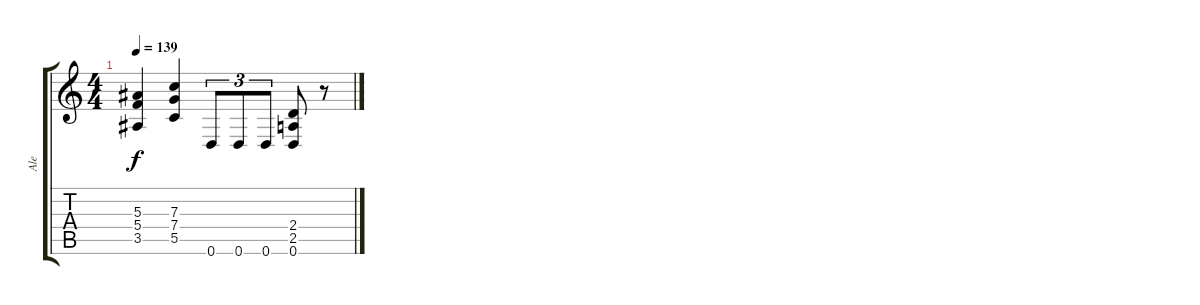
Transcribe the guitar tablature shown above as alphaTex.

\track ("Ale" "Ale") {instrument distortionguitar}
\staff {score tabs}
\tuning (D4 A3 F3 C3 G2 D2) {hide}
\ts (4 4)
\tempo 139
\clef g2
\ks c
(5.3 5.4 3.5).4{dy f} (7.3 7.4 5.5).4 0.6.8{tu (3 2)} 0.6.8{tu (3 2)} 0.6.8{tu (3 2)} (2.4 2.5 0.6).8 r.8
